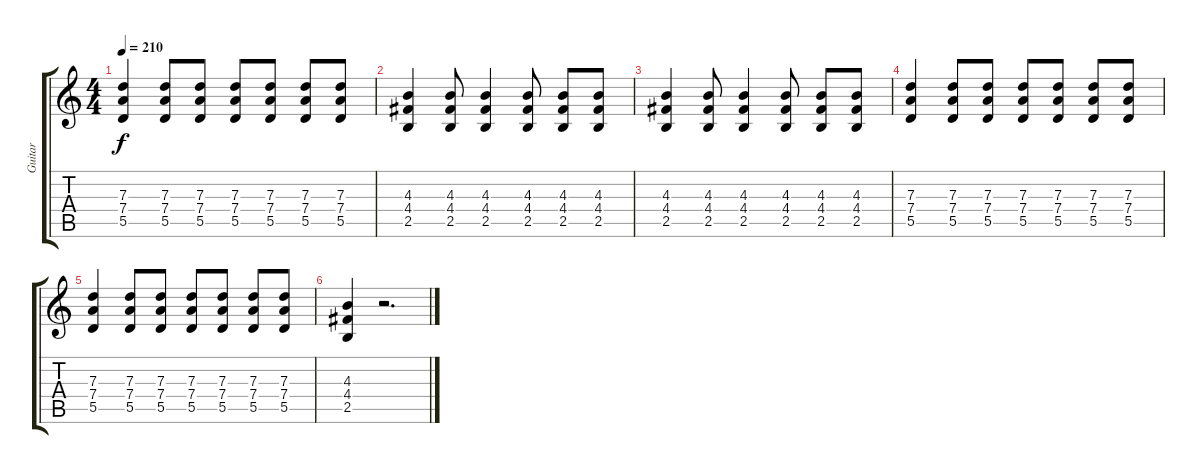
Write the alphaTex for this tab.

\track ("Guitar" "Guitar") {instrument overdrivenguitar}
\staff {score tabs}
\tuning (E4 B3 G3 D3 A2 E2) {hide}
\ts (4 4)
\tempo 210
\clef g2
\ks c
(7.3 7.4 5.5).4{dy f} (7.3 7.4 5.5).8 (7.3 7.4 5.5).8 (7.3 7.4 5.5).8 (7.3 7.4 5.5).8 (7.3 7.4 5.5).8 (7.3 7.4 5.5).8 |
(4.3 4.4 2.5).4 (4.3 4.4 2.5).8 (4.3 4.4 2.5).4 (4.3 4.4 2.5).8 (4.3 4.4 2.5).8 (4.3 4.4 2.5).8 |
(4.3 4.4 2.5).4 (4.3 4.4 2.5).8 (4.3 4.4 2.5).4 (4.3 4.4 2.5).8 (4.3 4.4 2.5).8 (4.3 4.4 2.5).8 |
(7.3 7.4 5.5).4 (7.3 7.4 5.5).8 (7.3 7.4 5.5).8 (7.3 7.4 5.5).8 (7.3 7.4 5.5).8 (7.3 7.4 5.5).8 (7.3 7.4 5.5).8 |
(7.3 7.4 5.5).4 (7.3 7.4 5.5).8 (7.3 7.4 5.5).8 (7.3 7.4 5.5).8 (7.3 7.4 5.5).8 (7.3 7.4 5.5).8 (7.3 7.4 5.5).8 |
(4.3 4.4 2.5).4 r.2{d}
